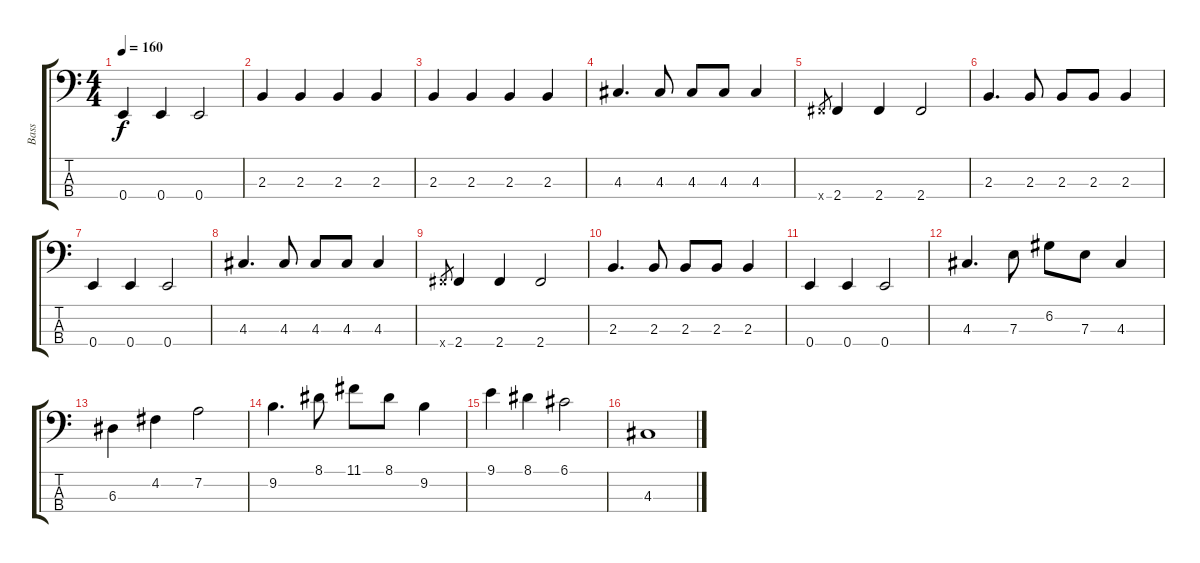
\track ("Bass" "Bass") {instrument electricbassfinger}
\staff {score tabs}
\tuning (G2 D2 A1 E1) {hide}
\ts (4 4)
\tempo 160
\clef f4
\ks c
0.4.4{dy f} 0.4.4 0.4.2 |
2.3.4 2.3.4 2.3.4 2.3.4 |
2.3.4 2.3.4 2.3.4 2.3.4 |
4.3.4{d volume 12} 4.3.8 4.3.8 4.3.8 4.3.4 |
2.4{x}.8{gr} 2.4.4 2.4.4 2.4.2 |
2.3.4{d} 2.3.8 2.3.8 2.3.8 2.3.4 |
0.4.4 0.4.4 0.4.2 |
4.3.4{d} 4.3.8 4.3.8 4.3.8 4.3.4 |
2.4{x}.8{gr} 2.4.4 2.4.4 2.4.2 |
2.3.4{d} 2.3.8 2.3.8 2.3.8 2.3.4 |
0.4.4 0.4.4 0.4.2 |
4.3.4{d} 7.3.8 6.2.8 7.3.8 4.3.4 |
6.3.4 4.2.4 7.2.2 |
9.2.4{d} 8.1.8 11.1.8 8.1.8 9.2.4 |
9.1.4 8.1.4 6.1.2 |
4.3.1
